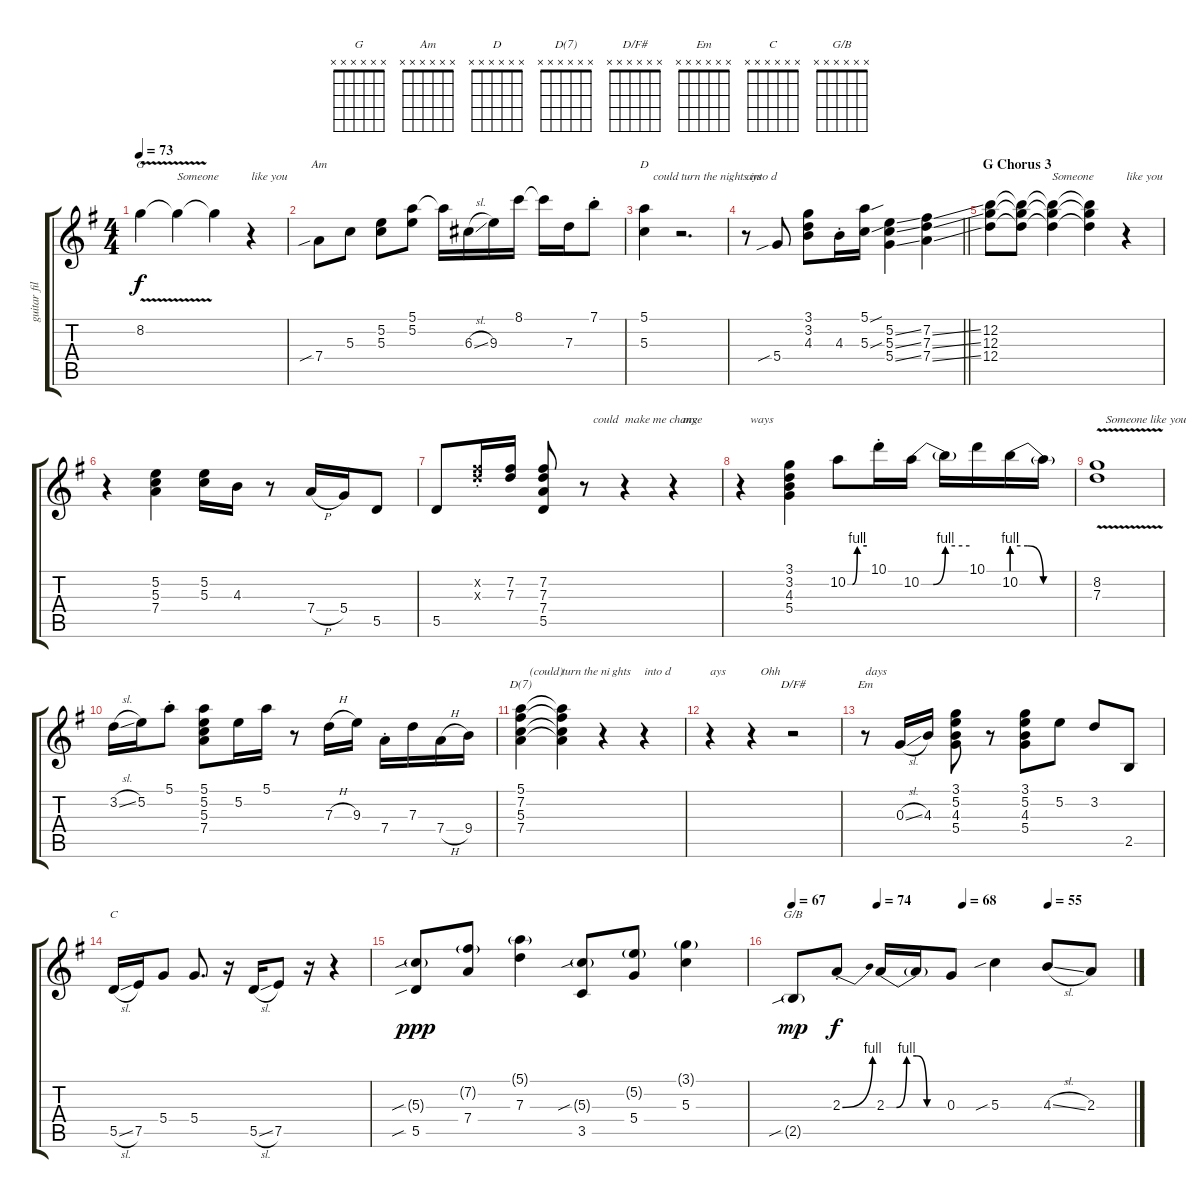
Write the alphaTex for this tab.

\track ("guitar fills [mixed]" "guitar fil") {instrument electricguitarclean}
\staff {score tabs}
\tuning (E4 B3 G3 D3 A2 E2) {hide}
\chord ("G" x x x x x x)
\chord ("Am" x x x x x x)
\chord ("D" x x x x x x)
\chord ("D(7)" x x x x x x)
\chord ("D/F#" x x x x x x)
\chord ("Em" x x x x x x)
\chord ("C" x x x x x x)
\chord ("G/B" x x x x x x)
\ts (4 4)
\tempo 73
\clef g2
\ks g
8.2{v}.4{ch "G" dy f} 8.2{t}.4{txt "Someone"} 8.2{t}.4 r.4{txt "like you"} |
7.4{sib}.8{ch "Am" instrument electricguitarclean} 5.3.8 (5.2 5.3).8 (5.1 5.2).8 5.1{t}.16 6.3{sl}.16 9.3.16 8.1.16 8.1{t}.16 7.3.16 7.1{st}.8 |
(5.1 5.3).4{ch "D" txt "   could"} r.2{d txt "turn the nights into d"} |
\barLineRight lightlight
r.8{txt "ays"} 5.4{sib}.8 (3.1 3.2 4.3).8 4.3{st}.16 (5.1{sou} 5.3{sou}).16 (5.2{ss} 5.3{ss} 5.4{ss}).4{instrument distortionguitar} (7.2{ss} 7.3{ss} 7.4{ss}).4 |
\section ("" "G Chorus 3")
(12.2 12.3 12.4).8 (12.2{t} 12.3{t} 12.4{t}).8 (12.2{t} 12.3{t} 12.4{t}).4{txt "Someone"} (12.2{t} 12.3{t} 12.4{t}).4 r.4{txt "like you"} |
r.4 (5.2 5.3 7.4).4{instrument electricguitarclean} (5.2 5.3).16 4.3.16 r.8 7.4{h}.16 5.4.16 5.5.8 |
5.5.8 (7.2{st x} 7.3{st x}).16 (7.2 7.3).16 (7.2 7.3 7.4 5.5).8 r.8{txt "   could"} r.4{txt "make me change"} r.4{txt "   my"} |
r.4{txt "   ways"} (3.1 3.2 4.3 5.4).4 10.2{be (custom 0 0 15 0 30 4 60 4)}.8{instrument distortionguitar} 10.1{st}.16 10.2{be (custom 0 0 15 0 30 4 60 4)}.16 10.2{t}.16 10.1.16 10.2{be (custom 0 4 15 4 30 0 60 0)}.16 10.2{t}.16 |
(8.2{v} 7.3{v}).1{txt "   Someone like you"} |
3.2{sl}.16{instrument electricguitarclean} 5.2.16 5.1{st}.8 (5.1 5.2 5.3 7.4).8 5.2.16 5.1.16 r.8 7.3{h}.16 9.3.16 7.4{st}.16 7.3.16 7.4{h}.16 9.4.16 |
(5.1 7.2 5.3 7.4).4{ch "D(7)" txt "   (could)"} (5.1{t} 7.2{t} 5.3{t} 7.4{t}).4{txt "turn the ni"} r.4{txt "   ghts"} r.4{txt "into d"} |
r.4{txt "ays"} r.4{txt "   Ohh"} r.2{ch "D/F#"} |
r.8{ch "Em" txt "days"} 0.3{sl}.16 4.3.16 (3.1 5.2 4.3 5.4).8 r.8 (3.1 5.2 4.3 5.4).8 5.2.8 3.2.8 2.5.8 |
5.5{sl}.16{ch "C"} 7.5.16 5.4.8 5.4.8{d} r.16 5.5{sl}.16 7.5.8 r.16 r.4 |
(5.3{sib g} 5.5{sib}).8{dy ppp} (7.2{g} 7.4).8 (5.1{g} 7.3).4 (5.3{sib g} 3.5).8 (5.2{g} 5.4).8 (3.1{g} 5.3).4 |
\tempo 67
\tempo (74 0.25)
\tempo (68 0.5)
\tempo (55 0.75)
2.5{sib g}.8{ch "G/B" dy mp} 2.3{be (bend 0 0 60 4) st}.8{dy f instrument distortionguitar} 2.3{be (custom 0 0 10 0 20 4 30 4 40 0 60 0)}.16 2.3{t}.16 0.3.8 5.3{sib}.4 4.3{sl}.8 2.3.8
